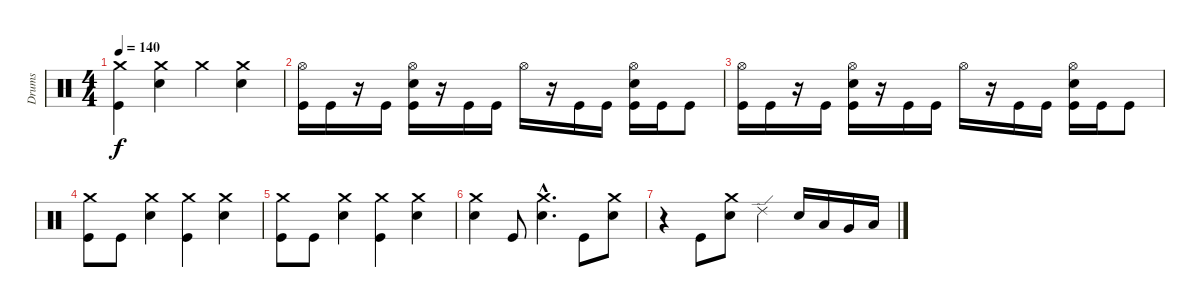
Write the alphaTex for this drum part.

\track ("Drums" "Drums") {instrument percussion}
\staff {score}
\articulation defaults
\ts (4 4)
\tempo 140
\clef neutral
\ks c
("Crash medium (hit)" "Kick (hit)").4{dy f} ("Crash medium (hit)" "Electric Snare (hit)").4 "Crash medium (hit)".4 ("Crash medium (hit)" "Electric Snare (hit)").4 |
("Hi-Hat (open)" "Kick (hit)").16 "Kick (hit)".16 r.16 "Kick (hit)".16 ("Hi-Hat (open)" "Electric Snare (hit)" "Kick (hit)").16 r.16 "Kick (hit)".16 "Kick (hit)".16 "Hi-Hat (open)".16 r.16 "Kick (hit)".16 "Kick (hit)".16 ("Hi-Hat (open)" "Electric Snare (hit)" "Kick (hit)").16 "Kick (hit)".16 "Kick (hit)".8 |
("Hi-Hat (open)" "Kick (hit)").16 "Kick (hit)".16 r.16 "Kick (hit)".16 ("Hi-Hat (open)" "Electric Snare (hit)" "Kick (hit)").16 r.16 "Kick (hit)".16 "Kick (hit)".16 "Hi-Hat (open)".16 r.16 "Kick (hit)".16 "Kick (hit)".16 ("Hi-Hat (open)" "Electric Snare (hit)" "Kick (hit)").16 "Kick (hit)".16 "Kick (hit)".8 |
("Crash medium (hit)" "Kick (hit)").8 "Kick (hit)".8 ("Crash medium (hit)" "Electric Snare (hit)").4 ("Crash medium (hit)" "Kick (hit)").4 ("Crash medium (hit)" "Electric Snare (hit)").4 |
("Crash medium (hit)" "Kick (hit)").8 "Kick (hit)".8 ("Crash medium (hit)" "Electric Snare (hit)").4 ("Crash medium (hit)" "Kick (hit)").4 ("Crash medium (hit)" "Electric Snare (hit)").4 |
("Crash medium (hit)" "Electric Snare (hit)").4 "Kick (hit)".8 ("Crash medium (hit)"{hac} "Electric Snare (hit)"{hac}).4{d} "Kick (hit)".8 ("Crash medium (hit)" "Electric Snare (hit)").8 |
r.4 "Kick (hit)".8 ("Crash medium (hit)" "Electric Snare (hit)").8 "Ride (edge) 2".4 "Electric Snare (hit)".16 "Low Tom (hit)".16 "Very Low Tom (hit)".16 "Low Floor Tom (hit)".16
